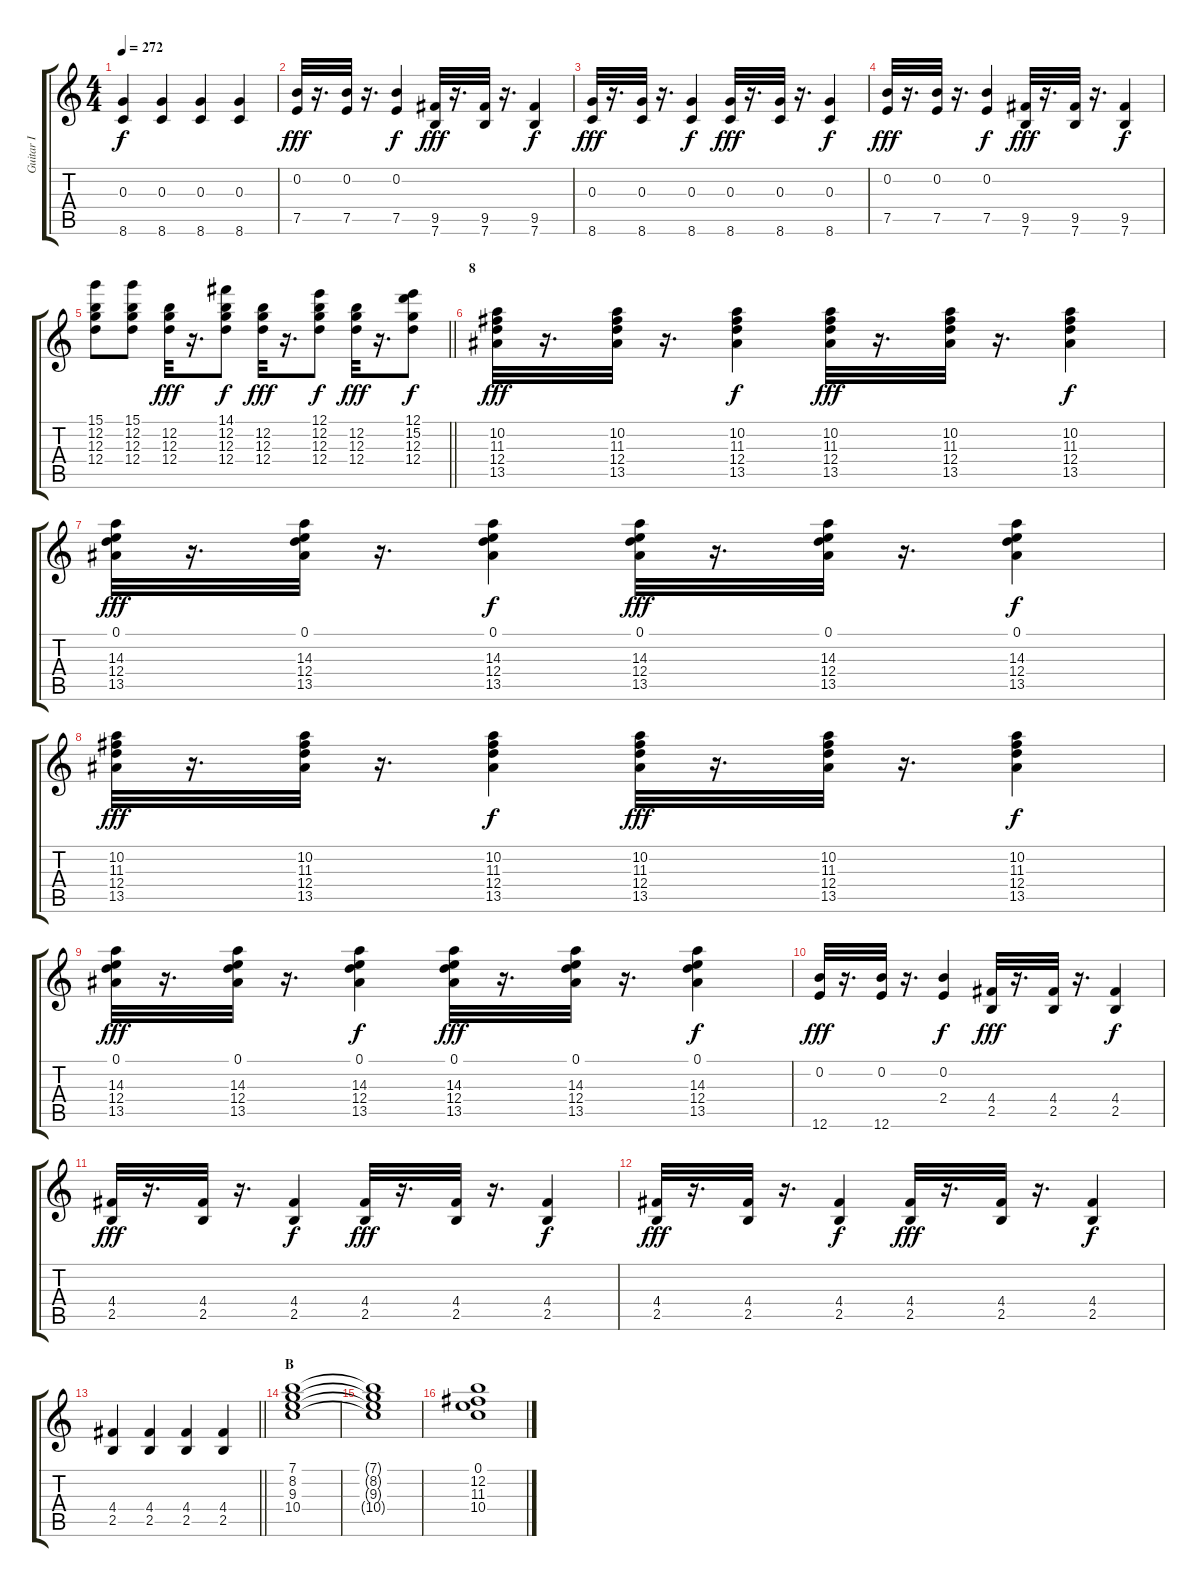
\track ("Guitar I" "Guitar I") {instrument distortionguitar}
\staff {score tabs}
\tuning (E4 B3 G3 D3 A2 E2) {hide}
\ts (4 4)
\tempo 272
\clef g2
\ks c
(0.3 8.6).4{dy f} (0.3 8.6).4 (0.3 8.6).4 (0.3 8.6).4 |
(0.2 7.5).32{dy fff} r.16{d} (0.2 7.5).32 r.16{d} (0.2 7.5).4{dy f} (9.5 7.6).32{dy fff} r.16{d} (9.5 7.6).32 r.16{d} (9.5 7.6).4{dy f} |
(0.3 8.6).32{dy fff} r.16{d} (0.3 8.6).32 r.16{d} (0.3 8.6).4{dy f} (0.3 8.6).32{dy fff} r.16{d} (0.3 8.6).32 r.16{d} (0.3 8.6).4{dy f} |
(0.2 7.5).32{dy fff} r.16{d} (0.2 7.5).32 r.16{d} (0.2 7.5).4{dy f} (9.5 7.6).32{dy fff} r.16{d} (9.5 7.6).32 r.16{d} (9.5 7.6).4{dy f} |
\barLineRight lightlight
(15.1 12.2 12.3 12.4).8 (15.1 12.2 12.3 12.4).8 (12.2 12.3 12.4).32{dy fff} r.16{d} (14.1 12.2 12.3 12.4).8{dy f} (12.2 12.3 12.4).32{dy fff} r.16{d} (12.1 12.2 12.3 12.4).8{dy f} (12.2 12.3 12.4).32{dy fff} r.16{d} (12.1 15.2 12.3 12.4).8{dy f} |
\section ("" "8")
(10.2 11.3 12.4 13.5).32{dy fff} r.16{d} (10.2 11.3 12.4 13.5).32 r.16{d} (10.2 11.3 12.4 13.5).4{dy f} (10.2 11.3 12.4 13.5).32{dy fff} r.16{d} (10.2 11.3 12.4 13.5).32 r.16{d} (10.2 11.3 12.4 13.5).4{dy f} |
(0.1 14.3 12.4 13.5).32{dy fff} r.16{d} (0.1 14.3 12.4 13.5).32 r.16{d} (0.1 14.3 12.4 13.5).4{dy f} (0.1 14.3 12.4 13.5).32{dy fff} r.16{d} (0.1 14.3 12.4 13.5).32 r.16{d} (0.1 14.3 12.4 13.5).4{dy f} |
(10.2 11.3 12.4 13.5).32{dy fff} r.16{d} (10.2 11.3 12.4 13.5).32 r.16{d} (10.2 11.3 12.4 13.5).4{dy f} (10.2 11.3 12.4 13.5).32{dy fff} r.16{d} (10.2 11.3 12.4 13.5).32 r.16{d} (10.2 11.3 12.4 13.5).4{dy f} |
(0.1 14.3 12.4 13.5).32{dy fff} r.16{d} (0.1 14.3 12.4 13.5).32 r.16{d} (0.1 14.3 12.4 13.5).4{dy f} (0.1 14.3 12.4 13.5).32{dy fff} r.16{d} (0.1 14.3 12.4 13.5).32 r.16{d} (0.1 14.3 12.4 13.5).4{dy f} |
(0.2 12.6).32{dy fff} r.16{d} (0.2 12.6).32 r.16{d} (0.2 2.4).4{dy f} (4.4 2.5).32{dy fff} r.16{d} (4.4 2.5).32 r.16{d} (4.4 2.5).4{dy f} |
(4.4 2.5).32{dy fff} r.16{d} (4.4 2.5).32 r.16{d} (4.4 2.5).4{dy f} (4.4 2.5).32{dy fff} r.16{d} (4.4 2.5).32 r.16{d} (4.4 2.5).4{dy f} |
(4.4 2.5).32{dy fff} r.16{d} (4.4 2.5).32 r.16{d} (4.4 2.5).4{dy f} (4.4 2.5).32{dy fff} r.16{d} (4.4 2.5).32 r.16{d} (4.4 2.5).4{dy f} |
\barLineRight lightlight
(4.4 2.5).4 (4.4 2.5).4 (4.4 2.5).4 (4.4 2.5).4 |
\section ("" "B")
(7.1 8.2 9.3 10.4).1 |
(7.1{t} 8.2{t} 9.3{t} 10.4{t}).1 |
(0.1 12.2 11.3 10.4).1
